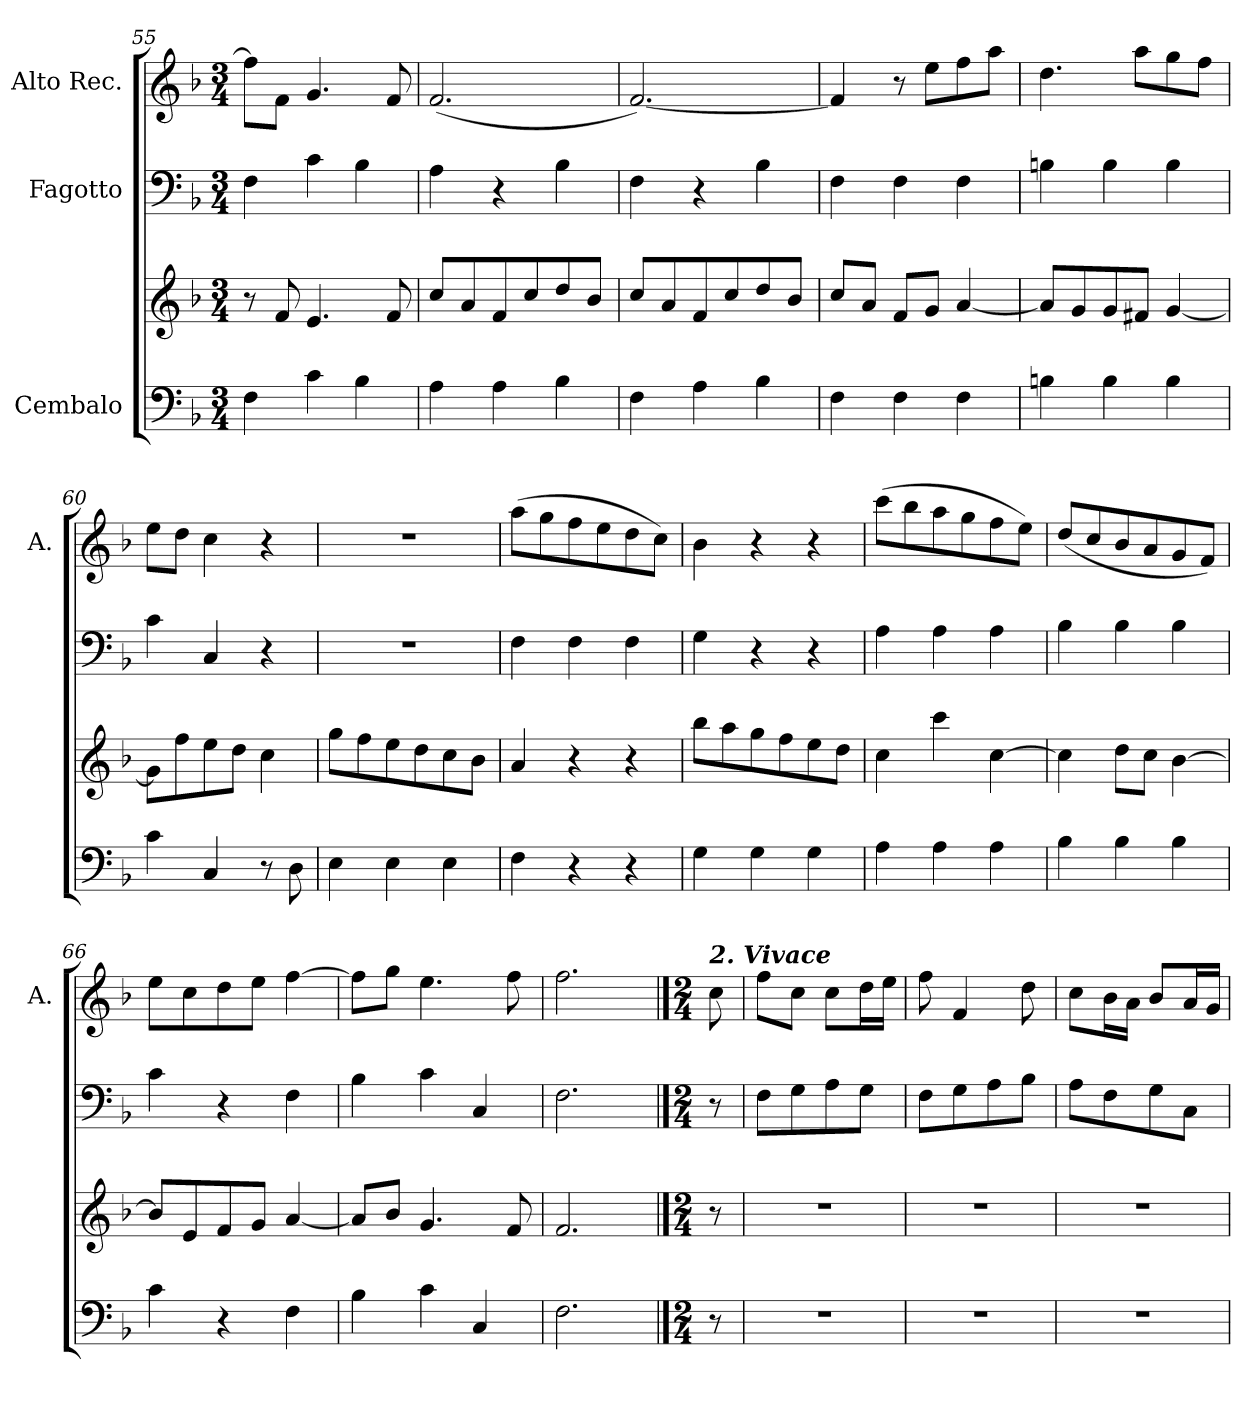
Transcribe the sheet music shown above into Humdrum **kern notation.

**kern	**kern	**kern	**kern
*part3	*part3	*part2	*part1
*staff4	*staff3	*staff2	*staff1
*I"Cembalo	*	*I"Fagotto	*I"Alto Rec.
*	*	*	*I'A.
*clefF4	*clefG2	*clefF4	*clefG2
*k[b-]	*k[b-]	*k[b-]	*k[b-]
*M3/4	*M3/4	*M3/4	*M3/4
=55	=55	=55	=55
4F\	8r	4F\	8ff\L]
.	8f/	.	8f\J
4c\	4.e/	4c\	4.g/
4B-\	.	4B-\	.
.	8f/	.	8f/
=56	=56	=56	=56
4A\	8cc/L	4A\	(2.f/
.	8a/	.	.
4A\	8f/	4r	.
.	8cc/	.	.
4B-\	8dd/	4B-\	.
.	8b-/J	.	.
=57	=57	=57	=57
4F\	8cc/L	4F\	[2.f/)
.	8a/	.	.
4A\	8f/	4r	.
.	8cc/	.	.
4B-\	8dd/	4B-\	.
.	8b-/J	.	.
=58	=58	=58	=58
4F\	8cc/L	4F\	4f/]
.	8a/J	.	.
4F\	8f/L	4F\	8r
.	8g/J	.	8ee\L
4F\	[4a/	4F\	8ff\
.	.	.	8aa\J
!!LO:LB:g=z
=59	=59	=59	=59
4Bn\	8a/L]	4Bn\	4.dd\
.	8g/	.	.
4B\	8g/	4B\	.
.	8f#X/J	.	8aa\L
4B\	[4g/	4B\	8gg\
.	.	.	8ff\J
=60	=60	=60	=60
4c\	8g\L]	4c\	8ee\L
.	8ff\	.	8dd\J
4C/	8ee\	4C/	4cc\
.	8dd\J	.	.
8r	4cc\	4r	4r
8D\	.	.	.
=61	=61	=61	=61
4E\	8gg\L	2.r	2.r
.	8ff\	.	.
4E\	8ee\	.	.
.	8dd\	.	.
4E\	8cc\	.	.
.	8b-\J	.	.
=62	=62	=62	=62
4F\	4a/	4F\	(8aa\L
.	.	.	8gg\
4r	4r	4F\	8ff\
.	.	.	8ee\
4r	4r	4F\	8dd\
.	.	.	8cc\J)
=63	=63	=63	=63
4G\	8bb-\L	4G\	4b-\
.	8aa\	.	.
4G\	8gg\	4r	4r
.	8ff\	.	.
4G\	8ee\	4r	4r
.	8dd\J	.	.
=64	=64	=64	=64
4A\	4cc\	4A\	(8ccc\L
.	.	.	8bb-\
4A\	4ccc\	4A\	8aa\
.	.	.	8gg\
4A\	[4cc\	4A\	8ff\
.	.	.	8ee\J)
=65	=65	=65	=65
4B-\	4cc\]	4B-\	(8dd/L
.	.	.	8cc/
4B-\	8dd\L	4B-\	8b-/
.	8cc\J	.	8a/
4B-\	[4b-\	4B-\	8g/
.	.	.	8f/J)
=66	=66	=66	=66
4c\	8b-/L]	4c\	8ee\L
.	8e/	.	8cc\
4r	8f/	4r	8dd\
.	8g/J	.	8ee\J
4F\	[4a/	4F\	[4ff\
!!LO:PB:g=z
=67	=67	=67	=67
4B-\	8a/L]	4B-\	8ff\L]
.	8b-/J	.	8gg\J
4c\	4.g/	4c\	4.ee\
4C/	.	4C/	.
.	8f/	.	8ff\
=68	=68	=68	=68
2.F\	2.f/	2.F\	2.ff\
!!LO:LB:g=z
==68X1	==68X1	==68X1	==68X1
*M2/4	*M2/4	*M2/4	*M2/4
*	*	*	*MM120
!	!	!	!LO:TX:a:Bi:t=2. Vivace
8r	8r	8r	8cc\
=69	=69	=69	=69
2r	2r	8F\L	8ff\L
.	.	8G\	8cc\J
.	.	8A\	8cc\L
.	.	8G\J	16dd\L
.	.	.	16ee\JJ
=70	=70	=70	=70
2r	2r	8F\L	8ff\
.	.	8G\	4f/
.	.	8A\	.
.	.	8B-\J	8dd\
=71	=71	=71	=71
2r	2r	8A\L	8cc\L
.	.	8F\	16b-\L
.	.	.	16a\JJ
.	.	8G\	8b-/L
.	.	8C\J	16a/L
.	.	.	16g/JJ
=	=	=	=
*-	*-	*-	*-
